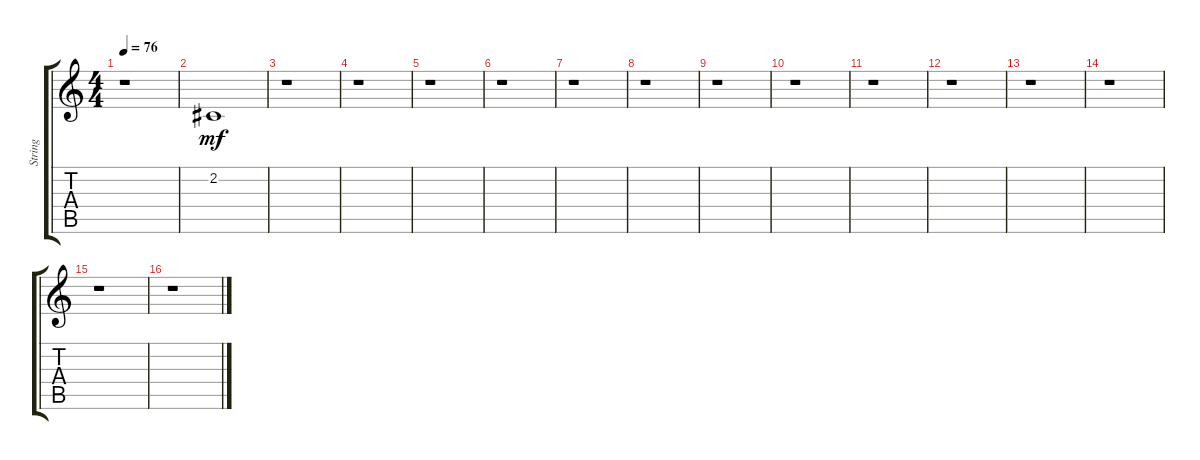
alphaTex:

\track ("String" "String") {instrument stringensemble1}
\staff {score tabs}
\tuning (E4 B3 G3 D3 A2 E2) {hide}
\ts (4 4)
\tempo 76
\clef g2
\ks c
r.1{dy mf instrument stringensemble1} |
2.2.1 |
r.1 |
r.1 |
r.1 |
r.1 |
r.1 |
r.1 |
r.1 |
r.1 |
r.1 |
r.1 |
r.1 |
r.1 |
r.1 |
r.1
